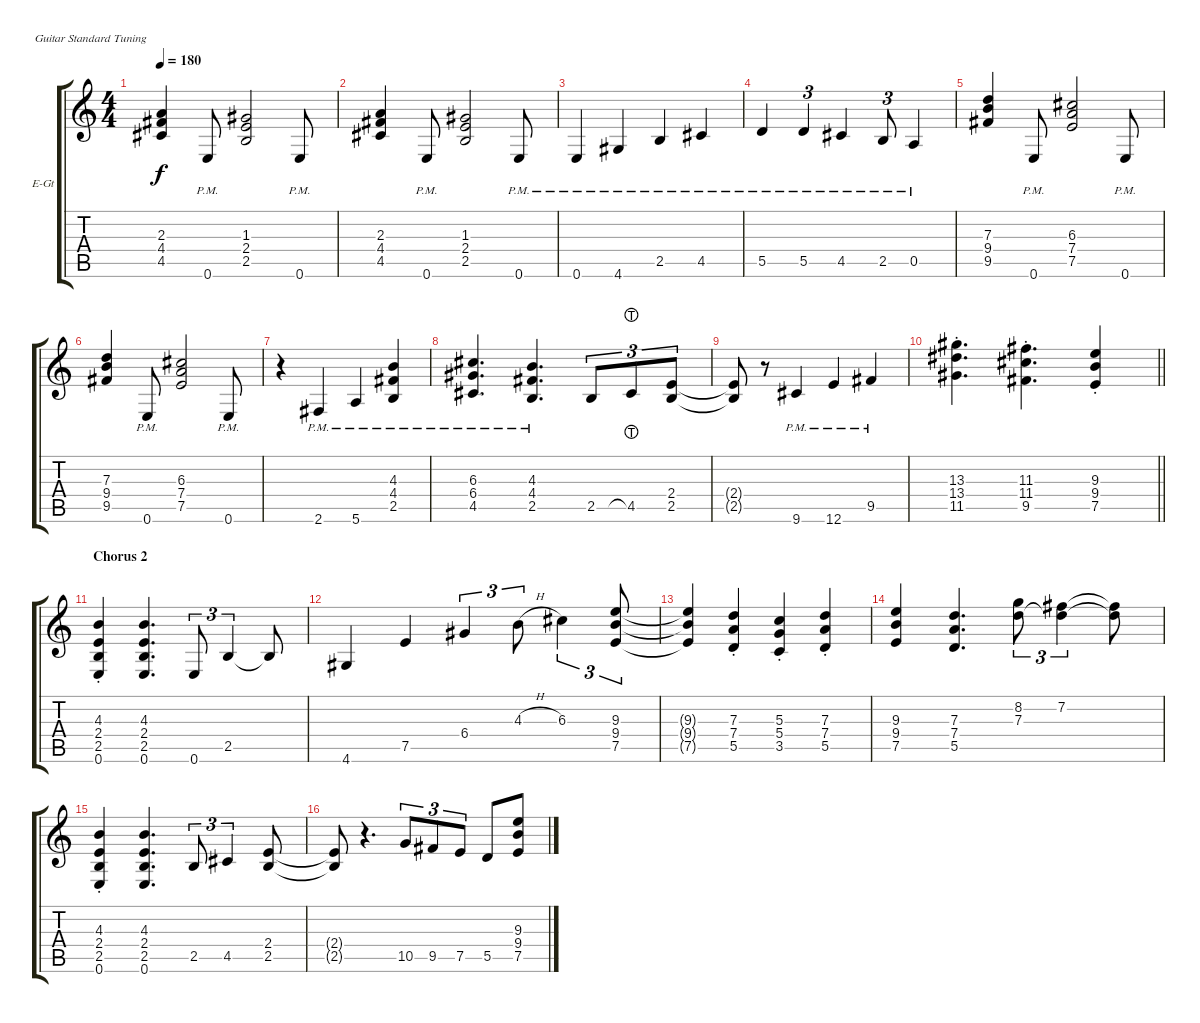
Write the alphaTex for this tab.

\bracketExtendMode groupsimilarinstruments
\firstSystemTrackNameOrientation horizontal
\otherSystemsTrackNameOrientation horizontal
\track ("D Guitar" "E-Gt") {instrument distortionguitar}
\staff {score tabs}
\tuning (E4 B3 G3 D3 A2 E2)
\ts (4 4)
\tempo 180
\clef g2
\scale
0.333333
\ks c
(2.3 4.4 4.5).4{dy f} 0.6{pm}.8 (1.3 2.4 2.5).2 0.6{pm}.8 |
\scale
0.333333 (2.3 4.4 4.5).4 0.6{pm}.8 (1.3 2.4 2.5).2 0.6{pm}.8 |
\scale
0.333333 0.6{pm}.4 4.6{pm}.4 2.5{pm}.4 4.5{pm}.4 |
\scale
0.333333 5.5{pm}.4 5.5{pm}.4{tu (3 2)} 4.5{pm}.4 2.5{pm}.8{tu (3 2)} 0.5{pm}.4 |
\scale
0.333333 (7.3 9.4 9.5).4 0.6{pm}.8 (6.3 7.4 7.5).2 0.6{pm}.8 |
\scale
0.333333 (7.3 9.4 9.5).4 0.6{pm}.8 (6.3 7.4 7.5).2 0.6{pm}.8 |
\scale
0.333333 r.4 2.6{pm}.4 5.6{pm}.4 (2.5{pm} 4.4{pm} 4.3{pm}).4 |
\scale
0.333333 (4.5{pm} 6.4{pm} 6.3{pm}).4{d} (2.5{pm} 4.4{pm} 4.3{pm}).4{d} 2.5.8{tu (3 2)} 4.5{lht}.8{tu (3 2)} (2.4 2.5).8{tu (3 2)} |
\scale
0.333333 (2.5{t} 2.4{t}).8 r.8 9.6{pm}.4 12.6{pm}.4 9.5{pm}.4 |
\scale
0.333333
\barLineRight lightlight
(11.5{st} 13.4{st} 13.3{st}).4{d} (9.5{st} 11.3{st} 11.4{st}).4{d} (7.5{st} 9.4{st} 9.3{st}).4 |
\section ("" "Chorus 2")
\scale
0.333333 (2.5{st} 2.4{st} 4.3{st} 0.6{st}).4 (4.3 2.4 2.5 0.6).4{d} 0.6.8{tu (3 2)} 2.5.4{tu (3 2)} 2.5{t}.8 |
\scale
0.333333 4.6.4 7.5.4 6.4.4{tu (3 2)} 4.3{h}.8{tu (3 2)} 6.3.4{tu (3 2)} (7.5 9.4 9.3).8{tu (3 2)} |
\scale
0.333333 (7.5{t} 9.4{t} 9.3{t}).4 (5.5{st} 7.4{st} 7.3{st}).4 (3.5{st} 5.4{st} 5.3{st}).4 (5.5{st} 7.3{st} 7.4{st}).4 |
\scale
0.333333 (7.5 9.4 9.3).4 (5.5 7.3 7.4).4{d} (8.2 7.3).8{tu (3 2)} (7.2 7.3{t}).4{tu (3 2)} (7.2{t} 7.3{t}).8 |
\scale
0.333333 (2.5{st} 2.4{st} 4.3{st} 0.6{st}).4 (4.3 2.4 2.5 0.6).4{d} 2.5.8{tu (3 2)} 4.5.4{tu (3 2)} (2.4 2.5).8 |
\scale
0.333333 (2.4{t} 2.5{t}).8 r.4{d} 10.5.8{tu (3 2)} 9.5.8{tu (3 2)} 7.5.8{tu (3 2)} 5.5.8 (7.5 9.4 9.3).8
